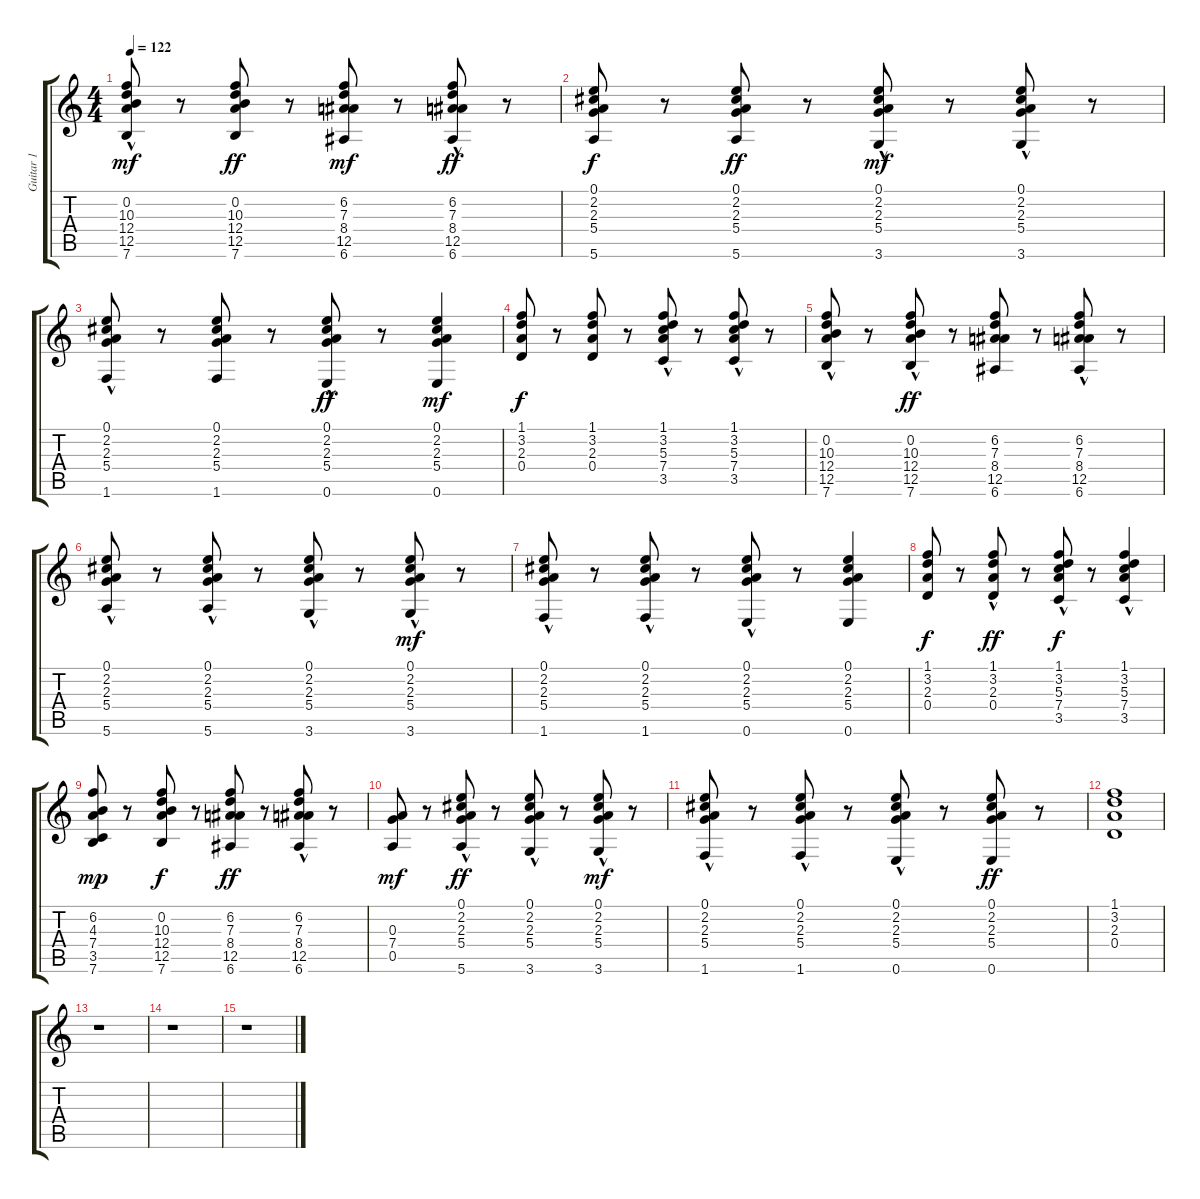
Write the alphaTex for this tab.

\track ("Guitar 1" "Guitar 1") {instrument electricguitarclean}
\staff {score tabs}
\tuning (E4 B3 G3 D3 A2 E2) {hide}
\ts (4 4)
\tempo 122
\clef g2
\ks c
(0.2 10.3{hac} 12.4{hac} 12.5{hac} 7.6).8{dy mf} r.8 (0.2 10.3 12.4 12.5 7.6).8{dy ff} r.8 (6.2 7.3 8.4 12.5 6.6).8{dy mf} r.8 (6.2{hac} 7.3 8.4{hac} 12.5 6.6).8{dy ff} r.8 |
(0.1 2.2 2.3 5.4 5.6).8{dy f} r.8 (0.1 2.2 2.3 5.4 5.6).8{dy ff} r.8 (0.1{hac} 2.2{hac} 2.3 5.4{hac} 3.6).8{dy mf} r.8 (0.1{hac} 2.2 2.3 5.4 3.6).8 r.8 |
(0.1{hac} 2.2{hac} 2.3{hac} 5.4{hac} 1.6).8 r.8 (0.1 2.2 2.3 5.4 1.6).8 r.8 (0.1{hac} 2.2 2.3 5.4 0.6).8{dy ff} r.8 (0.1 2.2 2.3 5.4 0.6).4{dy mf} |
(1.1 3.2 2.3 0.4).8{dy f} r.8 (1.1 3.2 2.3 0.4).8 r.8 (1.1 3.2 5.3{hac} 7.4 3.5).8 r.8 (1.1 3.2 5.3 7.4 3.5{hac}).8 r.8 |
(0.2 10.3{hac} 12.4 12.5 7.6).8 r.8 (0.2 10.3{hac} 12.4 12.5 7.6).8{dy ff} r.8 (6.2 7.3 8.4 12.5 6.6).8 r.8 (6.2 7.3{hac} 8.4{hac} 12.5{hac} 6.6).8 r.8 |
(0.1{hac} 2.2 2.3 5.4 5.6).8 r.8 (0.1{hac} 2.2{hac} 2.3 5.4 5.6).8 r.8 (0.1 2.2{hac} 2.3{hac} 5.4 3.6{hac}).8 r.8 (0.1{hac} 2.2 2.3 5.4 3.6).8{dy mf} r.8 |
(0.1{hac} 2.2{hac} 2.3{hac} 5.4{hac} 1.6).8 r.8 (0.1{hac} 2.2{hac} 2.3 5.4{hac} 1.6{hac}).8 r.8 (0.1{hac} 2.2 2.3 5.4 0.6).8 r.8 (0.1 2.2 2.3 5.4 0.6).4 |
(1.1 3.2 2.3 0.4).8{dy f} r.8 (1.1 3.2 2.3 0.4{hac}).8{dy ff} r.8 (1.1 3.2{hac} 5.3{hac} 7.4{hac} 3.5).8{dy f} r.8 (1.1{hac} 3.2{hac} 5.3{hac} 7.4 3.5).4 |
(6.2 4.3 7.4 3.5 7.6).8{dy mp} r.8 (0.2 10.3 12.4 12.5 7.6).8{dy f} r.8 (6.2 7.3 8.4 12.5 6.6).8{dy ff} r.8 (6.2{hac} 7.3 8.4 12.5{hac} 6.6).8 r.8 |
(0.3 7.4 0.5).8{dy mf} r.8 (0.1{hac} 2.2 2.3 5.4 5.6).8{dy ff} r.8 (0.1{hac} 2.2 2.3 5.4 3.6).8 r.8 (0.1{hac} 2.2 2.3 5.4 3.6).8{dy mf} r.8 |
(0.1 2.2 2.3 5.4{hac} 1.6).8 r.8 (0.1{hac} 2.2 2.3 5.4 1.6).8 r.8 (0.1{hac} 2.2 2.3 5.4 0.6).8 r.8 (0.1 2.2 2.3 5.4 0.6).8{dy ff} r.8 |
(1.1 3.2 2.3 0.4).1 |
r.1 |
r.1 |
r.1
